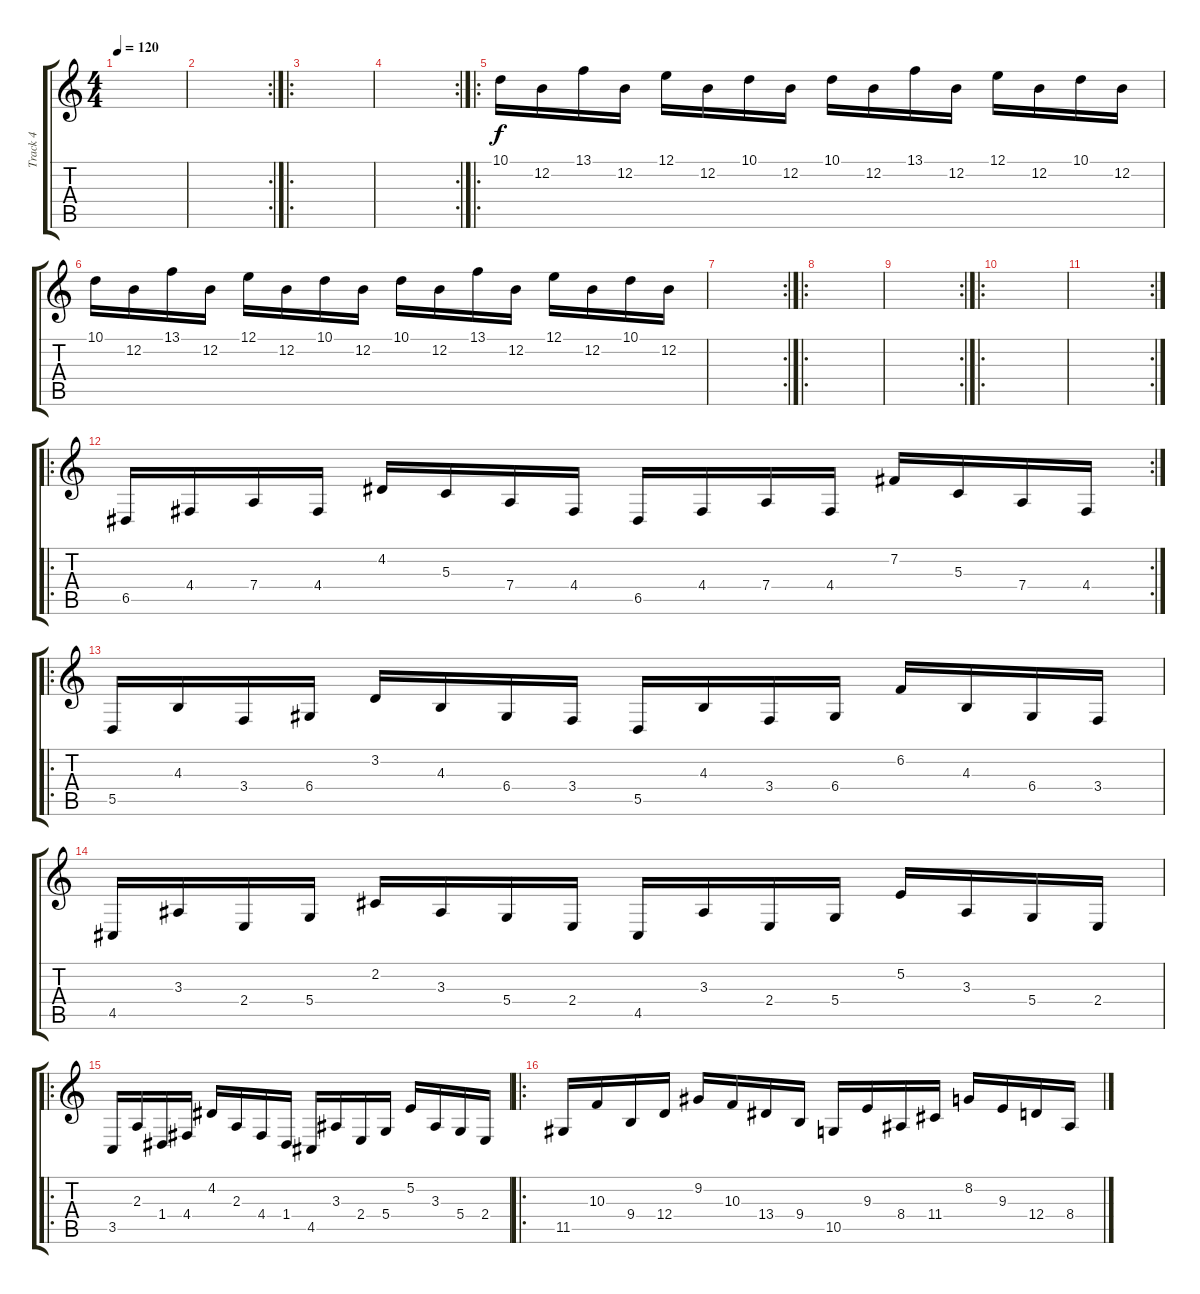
\track ("Track 4" "Track 4") {instrument brightacousticpiano}
\staff {score tabs}
\tuning (E4 B3 G3 D3 A2 E2) {hide}
\ts (4 4)
\tempo 120
\clef g2
\ks c
|
\rc 2
|
\ro
|
\rc 2
|
\ro
10.1.16 12.2.16 13.1.16 12.2.16 12.1.16 12.2.16 10.1.16 12.2.16 10.1.16 12.2.16 13.1.16 12.2.16 12.1.16 12.2.16 10.1.16 12.2.16 |
10.1.16 12.2.16 13.1.16 12.2.16 12.1.16 12.2.16 10.1.16 12.2.16 10.1.16 12.2.16 13.1.16 12.2.16 12.1.16 12.2.16 10.1.16 12.2.16 |
\rc 2
|
\ro
|
\rc 2
|
\ro
|
\rc 2
|
\ro
\rc 2
6.5.16 4.4.16 7.4.16 4.4.16 4.2.16 5.3.16 7.4.16 4.4.16 6.5.16 4.4.16 7.4.16 4.4.16 7.2.16 5.3.16 7.4.16 4.4.16 |
\ro
5.5.16 4.3.16 3.4.16 6.4.16 3.2.16 4.3.16 6.4.16 3.4.16 5.5.16 4.3.16 3.4.16 6.4.16 6.2.16 4.3.16 6.4.16 3.4.16 |
4.5.16 3.3.16 2.4.16 5.4.16 2.2.16 3.3.16 5.4.16 2.4.16 4.5.16 3.3.16 2.4.16 5.4.16 5.2.16 3.3.16 5.4.16 2.4.16 |
\ro
3.5.16 2.3.16 1.4.16 4.4.16 4.2.16 2.3.16 4.4.16 1.4.16 4.5.16 3.3.16 2.4.16 5.4.16 5.2.16 3.3.16 5.4.16 2.4.16 |
\ro
11.5.16 10.3.16 9.4.16 12.4.16 9.2.16 10.3.16 13.4.16 9.4.16 10.5.16 9.3.16 8.4.16 11.4.16 8.2.16 9.3.16 12.4.16 8.4.16
